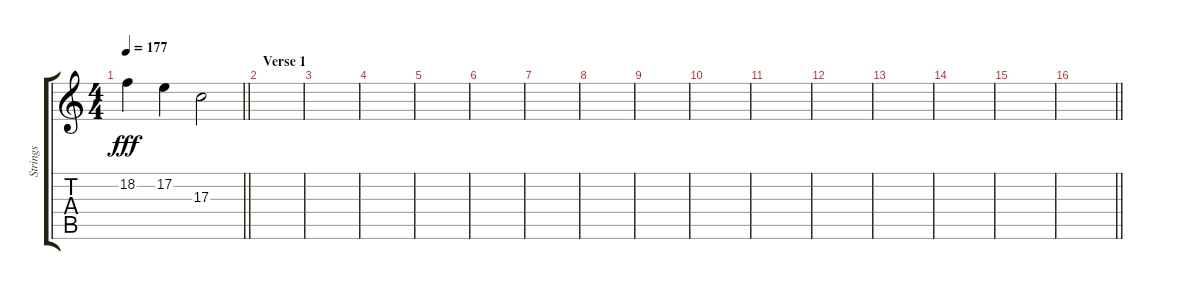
\track ("Strings" "Strings") {instrument stringensemble1}
\staff {score tabs}
\tuning (E4 B3 G3 D3 A2 E2) {hide}
\ts (4 4)
\tempo 177
\clef g2
\barLineRight lightlight
\ks c
18.2.4{dy fff} 17.2.4 17.3.2 |
\section ("" "Verse 1")
|
|
|
|
|
|
|
|
|
|
|
|
|
|
\barLineRight lightlight
